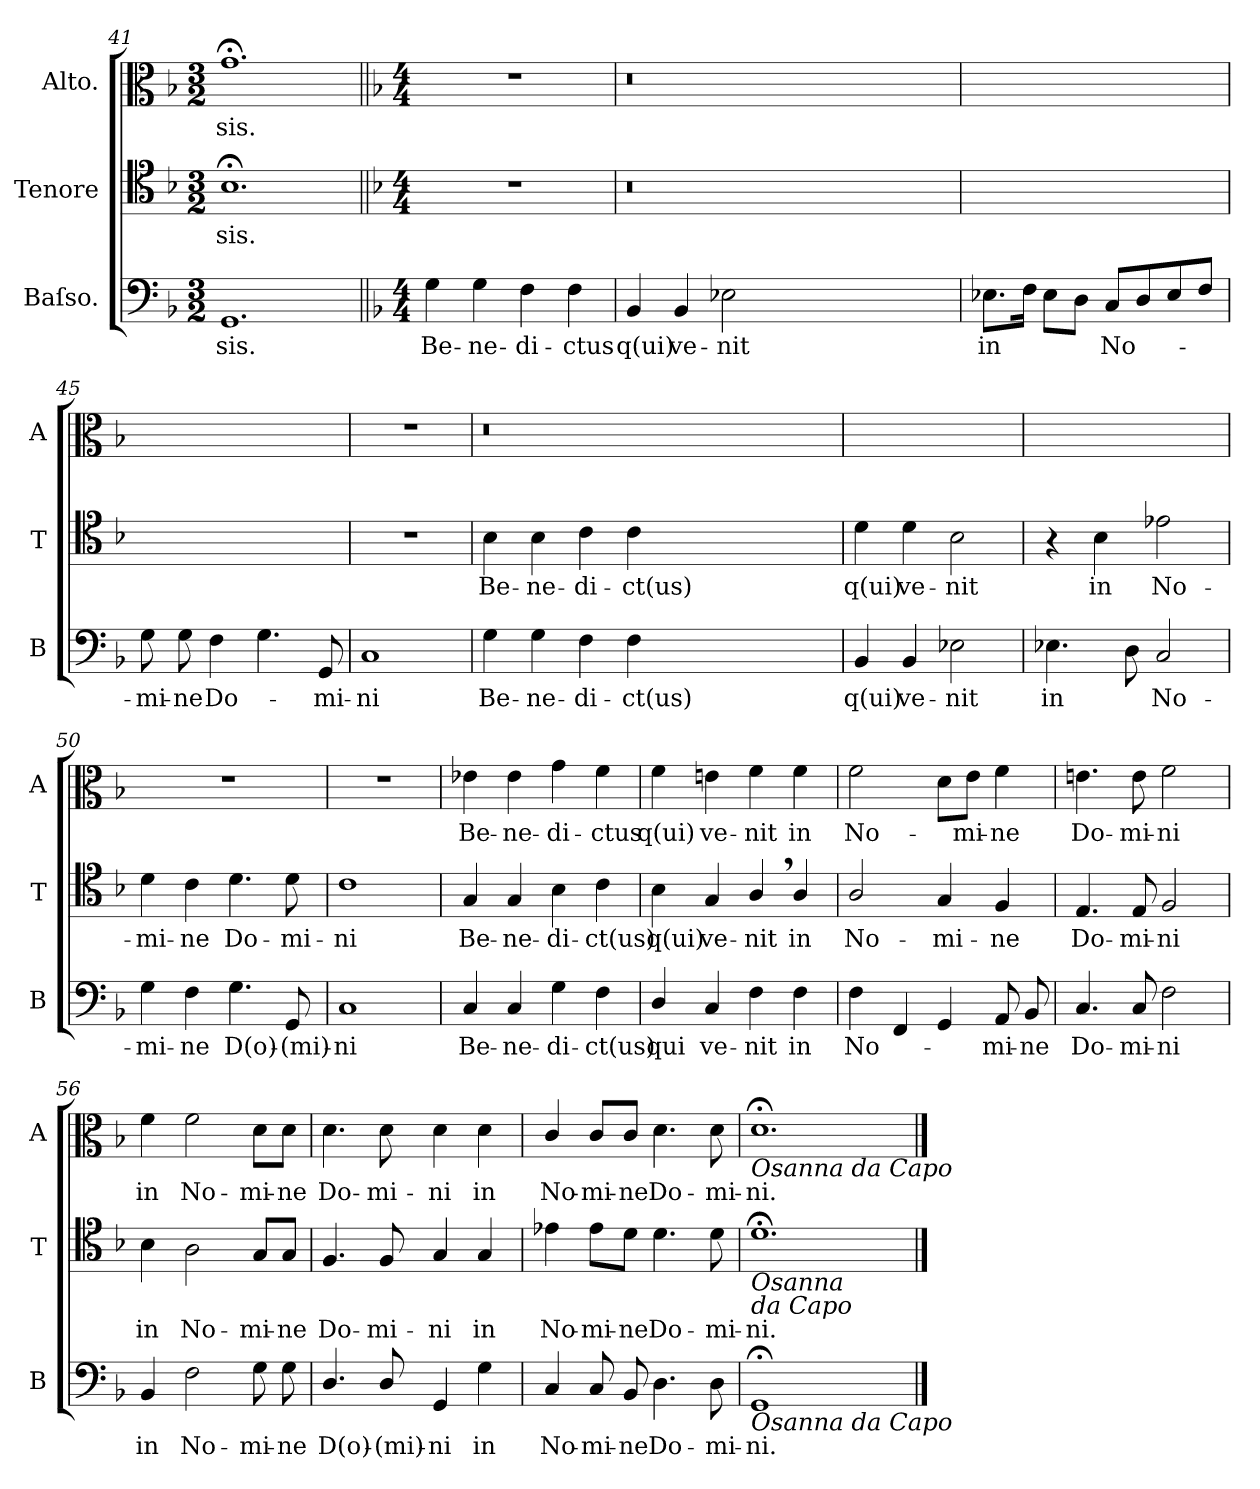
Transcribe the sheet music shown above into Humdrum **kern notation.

**kern	**text	**kern	**text	**kern	**text
*part3	*part3	*part2	*part2	*part1	*part1
*staff3	*staff3	*staff2	*staff2	*staff1	*staff1
*I"Baſso.	*	*I"Tenore	*	*I"Alto.	*
*I'B	*	*I'T	*	*I'A	*
*clefF4	*	*clefC4	*	*clefC3	*
*k[b-]	*	*k[b-]	*	*k[b-]	*
*M3/2	*	*M3/2	*	*M3/2	*
=41	=41	=41	=41	=41	=41
1.GG	-sis.	1.B-;<	-sis.	1.g;<	-sis.
=42||	=42||	=42||	=42||	=42||	=42||
*k[b-]	*	*k[b-]	*	*k[b-]	*
*M4/4	*	*M4/4	*	*M4/4	*
4G\	Be-	1r	.	1r	.
4G\	-ne-	.	.	.	.
4F\	-di-	.	.	.	.
4F\	-ctus	.	.	.	.
=43	=43	=43	=43	=43	=43
4BB-/	q(ui)	0.r	.	0.r	.
4BB-/	ve-	.	.	.	.
2E-X\	-nit	.	.	.	.
0ryy	.	.	.	.	.
=44	=44	=44	=44	=44	=44
8.E-X\L	in	1ryy	.	1ryy	.
16F\Jk	.	.	.	.	.
8E-\L	.	.	.	.	.
8D\J	.	.	.	.	.
8C/L	No-	.	.	.	.
8D/	.	.	.	.	.
8E-/	.	.	.	.	.
8F/J	.	.	.	.	.
=45	=45	=45	=45	=45	=45
8G\	-mi-	1ryy	.	1ryy	.
8G\	-ne	.	.	.	.
4F\	Do-	.	.	.	.
4.G\	.	.	.	.	.
8GG/	-mi-	.	.	.	.
=46	=46	=46	=46	=46	=46
1C	-ni	1r	.	1r	.
=47	=47	=47	=47	=47	=47
4G\	Be-	4B-\	Be-	0.r	.
4G\	-ne-	4B-\	-ne-	.	.
4F\	-di-	4c\	-di-	.	.
4F\	-ct(us)	4c\	-ct(us)	.	.
0ryy	.	0ryy	.	.	.
=48	=48	=48	=48	=48	=48
4BB-/	q(ui)	4d\	q(ui)	1ryy	.
4BB-/	ve-	4d\	ve-	.	.
2E-X\	-nit	2B-\	-nit	.	.
=49	=49	=49	=49	=49	=49
4.E-X\	in	4r	.	1ryy	.
.	.	4B-\	in	.	.
8D\	.	.	.	.	.
2C/	No-	2e-X\	No-	.	.
=50	=50	=50	=50	=50	=50
4G\	-mi-	4d\	-mi-	1r	.
4F\	-ne	4c\	-ne	.	.
4.G\	D(o)-	4.d\	Do-	.	.
8GG/	-(mi)-	8d\	-mi-	.	.
=51	=51	=51	=51	=51	=51
1C	-ni	1c	-ni	1r	.
=52	=52	=52	=52	=52	=52
4C/	Be-	4G/	Be-	4e-X\	Be-
4C/	-ne-	4G/	-ne-	4e-\	-ne-
4G\	-di-	4B-\	-di-	4g\	-di-
4F\	-ct(us)	4c\	-ct(us)	4f\	-ctus
=53	=53	=53	=53	=53	=53
4D/	qui	4B-\	q(ui)	4f\	q(ui)
4C/	ve-	4G/	ve-	4en\	ve-
4F\	-nit	4A,</	-nit	4f\	-nit
4F\	in	4A/	in	4f\	in
=54	=54	=54	=54	=54	=54
4F\	No-	2A/	No-	2f\	No-
4FF/	.	.	.	.	.
4GG/	.	4G/	-mi-	8d\L	.
.	.	.	.	8e\J	-mi-
8AA/	-mi-	4F/	-ne	4f\	-ne
8BB-/	-ne	.	.	.	.
=55	=55	=55	=55	=55	=55
4.C/	Do-	4.E/	Do-	4.en\	Do-
8C/	-mi-	8E/	-mi-	8e\	-mi-
2F\	-ni	2F/	-ni	2f\	-ni
=56	=56	=56	=56	=56	=56
4BB-/	in	4B-\	in	4f\	in
2F\	No-	2A\	No-	2f\	No-
8G\	-mi-	8G/L	-mi-	8d\L	-mi-
8G\	-ne	8G/J	-ne	8d\J	-ne
=57	=57	=57	=57	=57	=57
4.D/	D(o)-	4.F/	Do-	4.d\	Do-
8D/	-(mi)-	8F/	-mi-	8d\	-mi-
4GG/	-ni	4G/	-ni	4d\	-ni
4G\	in	4G/	in	4d\	in
=58	=58	=58	=58	=58	=58
4C/	No-	4e-X\	No-	4c/	No-
8C/	-mi-	8e-\L	-mi-	8c/L	-mi-
8BB-/	-ne	8d\J	-ne	8c/J	-ne
4.D\	Do-	4.d\	Do-	4.d\	Do-
8D\	-mi-	8d\	-mi-	8d\	-mi-
=59	=59	=59	=59	=59	=59
!	!	!	!	!LO:TX:b:i:t=Osanna da Capo	!
!	!	!LO:TX:b:i:t=Osanna\nda Capo	!	!	!
!LO:TX:b:i:t=Osanna da Capo	!	!	!	!	!
!	!	!LO:N:vis=1.	!	!LO:N:vis=1.	!
1GG;<	-ni.	1d;<	-ni.	1d;<	-ni.
==	==	==	==	==	==
*-	*-	*-	*-	*-	*-
